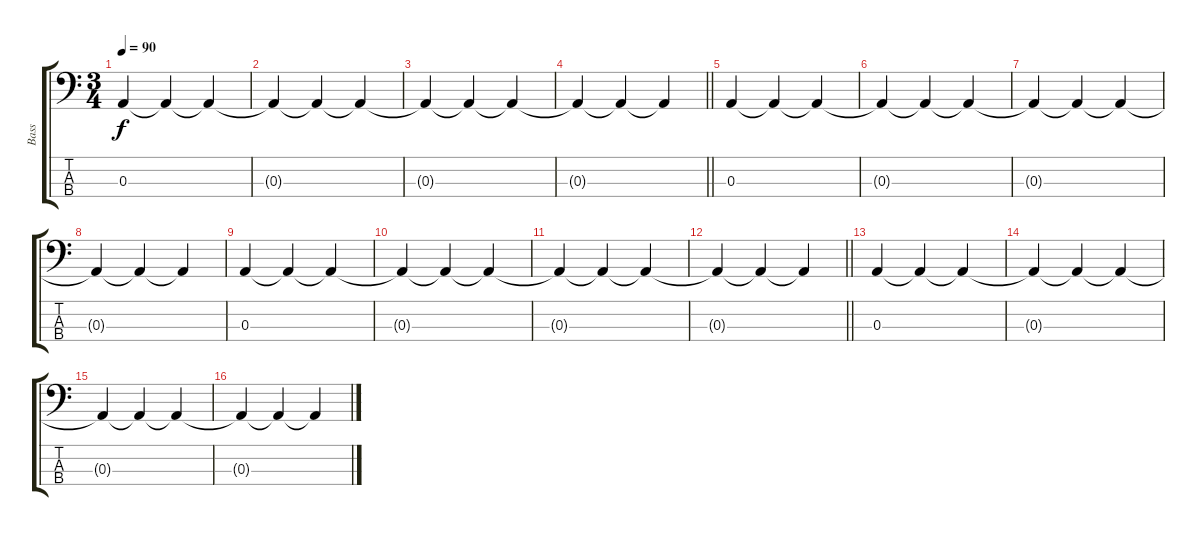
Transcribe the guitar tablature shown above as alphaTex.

\track ("Bass" "Bass") {instrument electricbassfinger}
\staff {score tabs}
\tuning (G2 D2 A1 D1) {hide}
\ts (3 4)
\tempo 90
\clef f4
\ks c
0.3.4{dy f} 0.3{t}.4 0.3{t}.4 |
0.3{t}.4 0.3{t}.4 0.3{t}.4 |
0.3{t}.4 0.3{t}.4 0.3{t}.4 |
\barLineRight lightlight
0.3{t}.4 0.3{t}.4 0.3{t}.4 |
\section ("" "")
0.3.4 0.3{t}.4 0.3{t}.4 |
0.3{t}.4 0.3{t}.4 0.3{t}.4 |
0.3{t}.4 0.3{t}.4 0.3{t}.4 |
0.3{t}.4 0.3{t}.4 0.3{t}.4 |
0.3.4 0.3{t}.4 0.3{t}.4 |
0.3{t}.4 0.3{t}.4 0.3{t}.4 |
0.3{t}.4 0.3{t}.4 0.3{t}.4 |
\barLineRight lightlight
0.3{t}.4 0.3{t}.4 0.3{t}.4 |
0.3.4 0.3{t}.4 0.3{t}.4 |
0.3{t}.4 0.3{t}.4 0.3{t}.4 |
0.3{t}.4 0.3{t}.4 0.3{t}.4 |
0.3{t}.4 0.3{t}.4 0.3{t}.4
